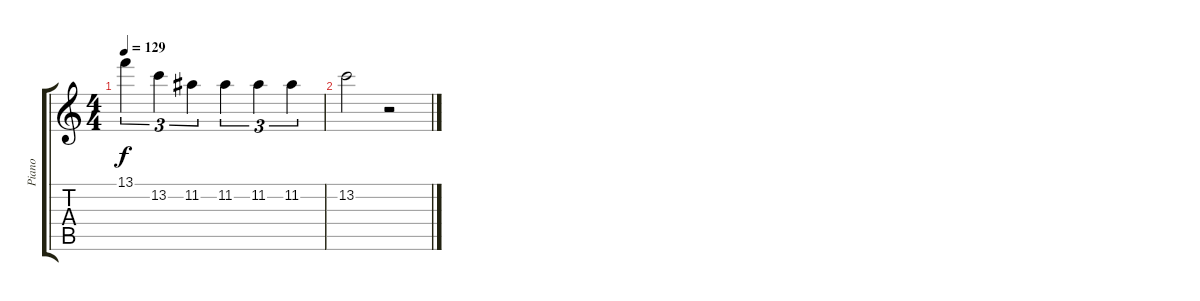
\track ("Piano" "Piano") {instrument acousticgrandpiano}
\staff {score tabs}
\tuning (E5 B4 G4 D4 A3 E3) {hide}
\ts (4 4)
\tempo 129
\clef g2
\ks c
13.1.4{tu (3 2) dy f} 13.2.4{tu (3 2)} 11.2.4{tu (3 2)} 11.2.4{tu (3 2)} 11.2.4{tu (3 2)} 11.2.4{tu (3 2)} |
13.2.2 r.2
